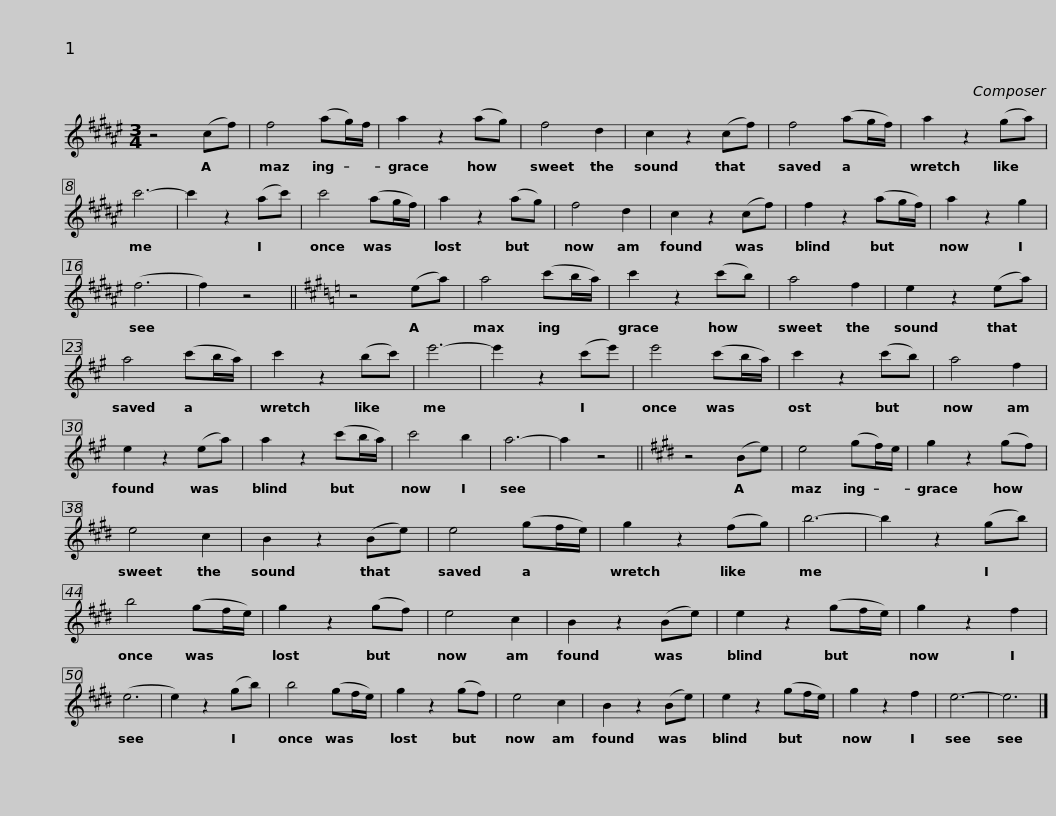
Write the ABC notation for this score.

X:1
L:1/8
M:3/4
I:linebreak $
K:F#
V:1 treble
V:1
 z4 (cf) | f4 (ag/)f/ | a2 z2 (ag) | f4 d2 | c2 z2 (cf) | %5
 f4 (ag/f/) | a2 z2 (ga) | c'6- |$ c'2 z2 (ac') | c'4 (ag/f/) | %10
 a2 z2 (ag) | f4 d2 | c2 z2 (cf) |$ f2 z2 (ag/f/) | a2 z2 g2 | %15
 (f6 | f2) z4 ||$[K:A] z4 (ea) | a4 (c'b/a/) | c'2 z2 (c'b) | %20
 a4 f2 | e2 z2 (ea) | a4 (c'b/a/) | c'2 z2 (bc') | e'6- |$ %25
 e'2 z2 (c'e') | e'4 (c'b/a/) | c'2 z2 (c'b) | a4 f2 | e2 z2 (ea) | %30
 a2 z2 (c'b/a/) | c'4 b2 | a6- | a2 z4 ||$[K:E] z4 (Be) | %35
 e4 (gf/)e/ | g2 z2 (gf) | e4 c2 | B2 z2 (Be) | e4 (gf/e/) | %40
 g2 z2 (fg) | b6- | b2 z2 (gb) |$ b4 (gf/e/) | g2 z2 (gf) | %45
 e4 c2 | B2 z2 (Be) | e2 z2 (gf/e/) | g2 z2 f2 | (e6 | %50
 e2) z2 (gb) | b4 (gf/e/) |$ g2 z2 (gf) | e4 c2 | B2 z2 (Be) | %55
 e2 z2 (gf/e/) | g2 z2 f2 | e6- | e6 |] %59
